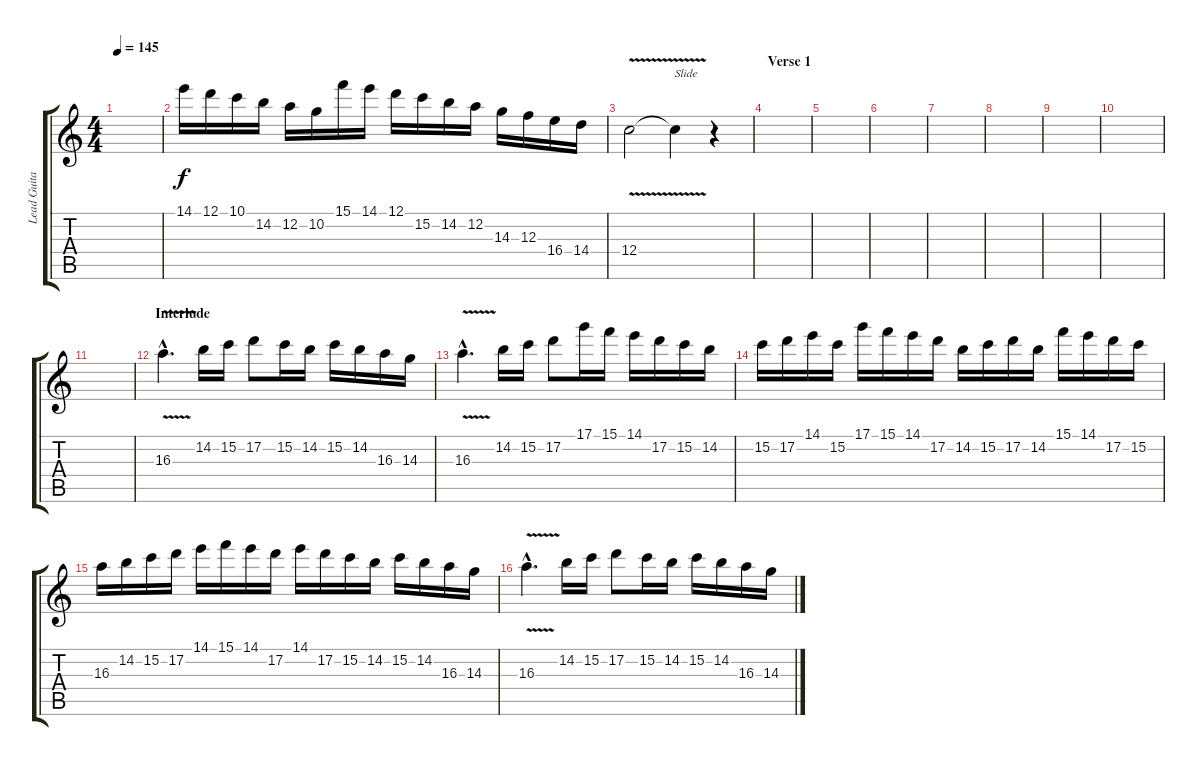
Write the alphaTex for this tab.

\track ("Lead Guitar" "Lead Guita") {instrument distortionguitar}
\staff {score tabs}
\tuning (D4 A3 F3 C3 G2 D2) {hide}
\ts (4 4)
\tempo 145
\clef g2
\ks c
|
14.1.16 12.1.16 10.1.16 14.2.16 12.2.16 10.2.16 15.1.16 14.1.16 12.1.16 15.2.16 14.2.16 12.2.16 14.3.16 12.3.16 16.4.16 14.4.16 |
12.4{v}.2 12.4{t}.4{txt "Slide"} r.4 |
\section ("" "Verse 1")
|
|
|
|
|
|
|
|
\section ("" "Interlude")
16.3{v hac}.4{d} 14.2.16 15.2.16 17.2.8 15.2.16 14.2.16 15.2.16 14.2.16 16.3.16 14.3.16 |
16.3{v hac}.4{d} 14.2.16 15.2.16 17.2.8 17.1.16 15.1.16 14.1.16 17.2.16 15.2.16 14.2.16 |
15.2.16 17.2.16 14.1.16 15.2.16 17.1.16 15.1.16 14.1.16 17.2.16 14.2.16 15.2.16 17.2.16 14.2.16 15.1.16 14.1.16 17.2.16 15.2.16 |
16.3.16 14.2.16 15.2.16 17.2.16 14.1.16 15.1.16 14.1.16 17.2.16 14.1.16 17.2.16 15.2.16 14.2.16 15.2.16 14.2.16 16.3.16 14.3.16 |
16.3{v hac}.4{d} 14.2.16 15.2.16 17.2.8 15.2.16 14.2.16 15.2.16 14.2.16 16.3.16 14.3.16
